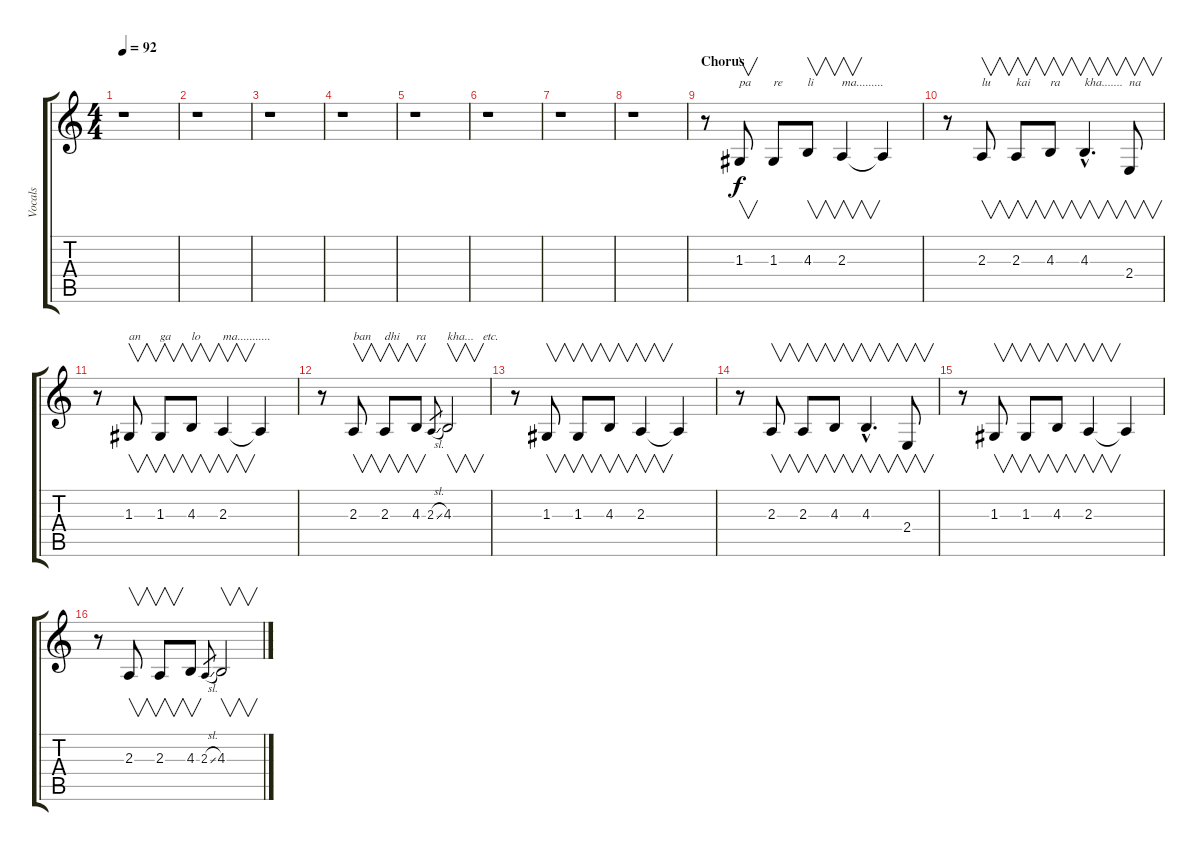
\track ("Vocals" "Vocals") {instrument choiraahs}
\staff {score tabs}
\tuning (E4 B3 G3 D3 A2 E2) {hide}
\ts (4 4)
\tempo 92
\clef g2
\ks c
r.1{dy f instrument choiraahs} |
r.1 |
r.1 |
r.1 |
r.1 |
r.1 |
r.1 |
r.1 |
\section ("" "Chorus")
r.8 1.3.8{v txt "pa"} 1.3.8{txt "re"} 4.3.8{v txt "li"} 2.3.4{v txt "ma........."} 2.3{t}.4 |
r.8 2.3.8{v txt "lu"} 2.3.8{v txt "kai"} 4.3.8{v txt "ra"} 4.3{hac}.4{v d txt "kha......."} 2.4.8{v txt "na"} |
r.8 1.3.8{v txt "an"} 1.3.8{v txt "ga"} 4.3.8{v txt "lo"} 2.3.4{v txt "ma..........."} 2.3{t}.4 |
r.8 2.3.8{v txt "ban"} 2.3.8{v txt "dhi"} 4.3.8{v txt "ra"} 2.3{sl}.8{gr} 4.3.2{v txt "kha...   etc."} |
r.8 1.3.8{v} 1.3.8{v} 4.3.8{v} 2.3.4{v} 2.3{t}.4 |
r.8 2.3.8{v} 2.3.8{v} 4.3.8{v} 4.3{hac}.4{v d} 2.4.8{v} |
r.8 1.3.8{v} 1.3.8{v} 4.3.8{v} 2.3.4{v} 2.3{t}.4 |
r.8 2.3.8{v} 2.3.8{v} 4.3.8{v} 2.3{sl}.8{gr} 4.3.2{v}
